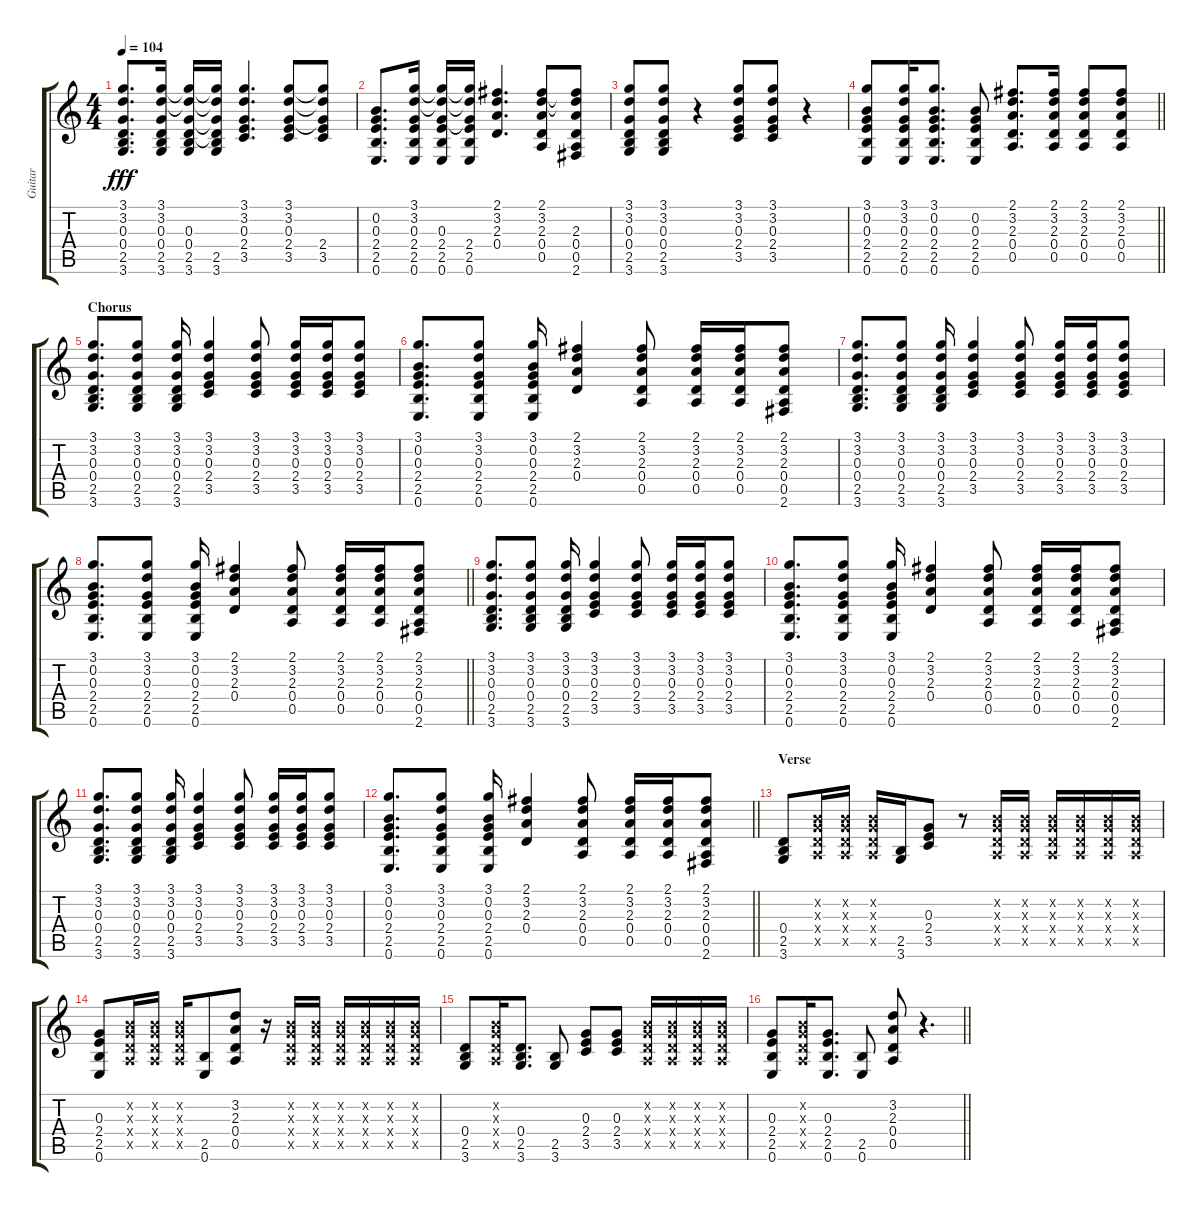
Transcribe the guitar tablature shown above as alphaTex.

\track ("Guitar" "Guitar") {instrument acousticguitarsteel}
\staff {score tabs}
\tuning (E4 B3 G3 D3 A2 E2) {hide}
\ts (4 4)
\section ("" "")
\tempo 104
\clef g2
\ks c
(3.1 3.2 0.3 0.4 2.5 3.6).8{d dy fff} (3.1 3.2 0.3 0.4 2.5 3.6).16 (3.1{t} 3.2{t} 0.3 0.4 2.5 3.6).16 (3.1{t} 3.2{t} 0.3{t} 0.4{t} 2.5 3.6).16 (3.1 3.2 0.3 2.4 3.5).4{d} (3.1 3.2 0.3 2.4 3.5).8 (3.1{t} 3.2{t} 0.3{t} 2.4 3.5).8 |
(0.2 0.3 2.4 2.5 0.6).8{d} (3.1 3.2 0.3 2.4 2.5 0.6).16 (3.1{t} 3.2{t} 0.3 2.4 2.5 0.6).16 (3.1{t} 3.2{t} 0.3{t} 2.4 2.5 0.6).16 (2.1 3.2 2.3 0.4).4{d} (2.1 3.2 2.3 0.4 0.5).8 (2.1{t} 3.2{t} 2.3 0.4 0.5 2.6).8 |
(3.1 3.2 0.3 0.4 2.5 3.6).8 (3.1 3.2 0.3 0.4 2.5 3.6).8 r.4 (3.1 3.2 0.3 2.4 3.5).8 (3.1 3.2 0.3 2.4 3.5).8 r.4 |
\barLineRight lightlight
(3.1 0.2 0.3 2.4 2.5 0.6).8 (3.1 3.2 0.3 2.4 2.5 0.6).16 (3.1 0.2 0.3 2.4 2.5 0.6).8{d} (0.2 0.3 2.4 2.5 0.6).8 (2.1 3.2 2.3 0.4 0.5).8{d} (2.1 3.2 2.3 0.4 0.5).16 (2.1 3.2 2.3 0.4 0.5).8 (2.1 3.2 2.3 0.4 0.5).8 |
\section ("" "Chorus")
(3.1 3.2 0.3 0.4 2.5 3.6).8{d} (3.1 3.2 0.3 0.4 2.5 3.6).8 (3.1 3.2 0.3 0.4 2.5 3.6).16 (3.1 3.2 0.3 2.4 3.5).4 (3.1 3.2 0.3 2.4 3.5).8 (3.1 3.2 0.3 2.4 3.5).16 (3.1 3.2 0.3 2.4 3.5).16 (3.1 3.2 0.3 2.4 3.5).8 |
(3.1 0.2 0.3 2.4 2.5 0.6).8{d} (3.1 3.2 0.3 2.4 2.5 0.6).8 (3.1 0.2 0.3 2.4 2.5 0.6).16 (2.1 3.2 2.3 0.4).4 (2.1 3.2 2.3 0.4 0.5).8 (2.1 3.2 2.3 0.4 0.5).16 (2.1 3.2 2.3 0.4 0.5).16 (2.1 3.2 2.3 0.4 0.5 2.6).8 |
(3.1 3.2 0.3 0.4 2.5 3.6).8{d} (3.1 3.2 0.3 0.4 2.5 3.6).8 (3.1 3.2 0.3 0.4 2.5 3.6).16 (3.1 3.2 0.3 2.4 3.5).4 (3.1 3.2 0.3 2.4 3.5).8 (3.1 3.2 0.3 2.4 3.5).16 (3.1 3.2 0.3 2.4 3.5).16 (3.1 3.2 0.3 2.4 3.5).8 |
\barLineRight lightlight
(3.1 0.2 0.3 2.4 2.5 0.6).8{d} (3.1 3.2 0.3 2.4 2.5 0.6).8 (3.1 0.2 0.3 2.4 2.5 0.6).16 (2.1 3.2 2.3 0.4).4 (2.1 3.2 2.3 0.4 0.5).8 (2.1 3.2 2.3 0.4 0.5).16 (2.1 3.2 2.3 0.4 0.5).16 (2.1 3.2 2.3 0.4 0.5 2.6).8 |
(3.1 3.2 0.3 0.4 2.5 3.6).8{d} (3.1 3.2 0.3 0.4 2.5 3.6).8 (3.1 3.2 0.3 0.4 2.5 3.6).16 (3.1 3.2 0.3 2.4 3.5).4 (3.1 3.2 0.3 2.4 3.5).8 (3.1 3.2 0.3 2.4 3.5).16 (3.1 3.2 0.3 2.4 3.5).16 (3.1 3.2 0.3 2.4 3.5).8 |
(3.1 0.2 0.3 2.4 2.5 0.6).8{d} (3.1 3.2 0.3 2.4 2.5 0.6).8 (3.1 0.2 0.3 2.4 2.5 0.6).16 (2.1 3.2 2.3 0.4).4 (2.1 3.2 2.3 0.4 0.5).8 (2.1 3.2 2.3 0.4 0.5).16 (2.1 3.2 2.3 0.4 0.5).16 (2.1 3.2 2.3 0.4 0.5 2.6).8 |
(3.1 3.2 0.3 0.4 2.5 3.6).8{d} (3.1 3.2 0.3 0.4 2.5 3.6).8 (3.1 3.2 0.3 0.4 2.5 3.6).16 (3.1 3.2 0.3 2.4 3.5).4 (3.1 3.2 0.3 2.4 3.5).8 (3.1 3.2 0.3 2.4 3.5).16 (3.1 3.2 0.3 2.4 3.5).16 (3.1 3.2 0.3 2.4 3.5).8 |
\barLineRight lightlight
(3.1 0.2 0.3 2.4 2.5 0.6).8{d} (3.1 3.2 0.3 2.4 2.5 0.6).8 (3.1 0.2 0.3 2.4 2.5 0.6).16 (2.1 3.2 2.3 0.4).4 (2.1 3.2 2.3 0.4 0.5).8 (2.1 3.2 2.3 0.4 0.5).16 (2.1 3.2 2.3 0.4 0.5).16 (2.1 3.2 2.3 0.4 0.5 2.6).8 |
\section ("" "Verse")
(0.4 2.5 3.6).8 (0.2{x} 0.3{x} 0.4{x} 0.5{x}).16 (0.2{x} 0.3{x} 0.4{x} 0.5{x}).16 (0.2{x} 0.3{x} 0.4{x} 0.5{x}).16 (2.5 3.6).16 (0.3 2.4 3.5).8 r.8 (0.2{x} 0.3{x} 0.4{x} 0.5{x}).16 (0.2{x} 0.3{x} 0.4{x} 0.5{x}).16 (0.2{x} 0.3{x} 0.4{x} 0.5{x}).16 (0.2{x} 0.3{x} 0.4{x} 0.5{x}).16 (0.2{x} 0.3{x} 0.4{x} 0.5{x}).16 (0.2{x} 0.3{x} 0.4{x} 0.5{x}).16 |
(0.3 2.4 2.5 0.6).8 (0.2{x} 0.3{x} 0.4{x} 0.5{x}).16 (0.2{x} 0.3{x} 0.4{x} 0.5{x}).16 (0.2{x} 0.3{x} 0.4{x} 0.5{x}).16 (2.5 0.6).8 (3.2 2.3 0.4 0.5).8 r.16 (0.2{x} 0.3{x} 0.4{x} 0.5{x}).16 (0.2{x} 0.3{x} 0.4{x} 0.5{x}).16 (0.2{x} 0.3{x} 0.4{x} 0.5{x}).16 (0.2{x} 0.3{x} 0.4{x} 0.5{x}).16 (0.2{x} 0.3{x} 0.4{x} 0.5{x}).16 (0.2{x} 0.3{x} 0.4{x} 0.5{x}).16 |
(0.4 2.5 3.6).8 (0.2{x} 0.3{x} 0.4{x} 0.5{x}).16 (0.4 2.5 3.6).8{d} (2.5 3.6).8 (0.3 2.4 3.5).8 (0.3 2.4 3.5).8 (0.2{x} 0.3{x} 0.4{x} 0.5{x}).16 (0.2{x} 0.3{x} 0.4{x} 0.5{x}).16 (0.2{x} 0.3{x} 0.4{x} 0.5{x}).16 (0.2{x} 0.3{x} 0.4{x} 0.5{x}).16 |
\barLineRight lightlight
(0.3 2.4 2.5 0.6).8 (0.2{x} 0.3{x} 0.4{x} 0.5{x}).16 (0.3 2.4 2.5 0.6).8{d} (2.5 0.6).8 (3.2 2.3 0.4 0.5).8 r.4{d}
